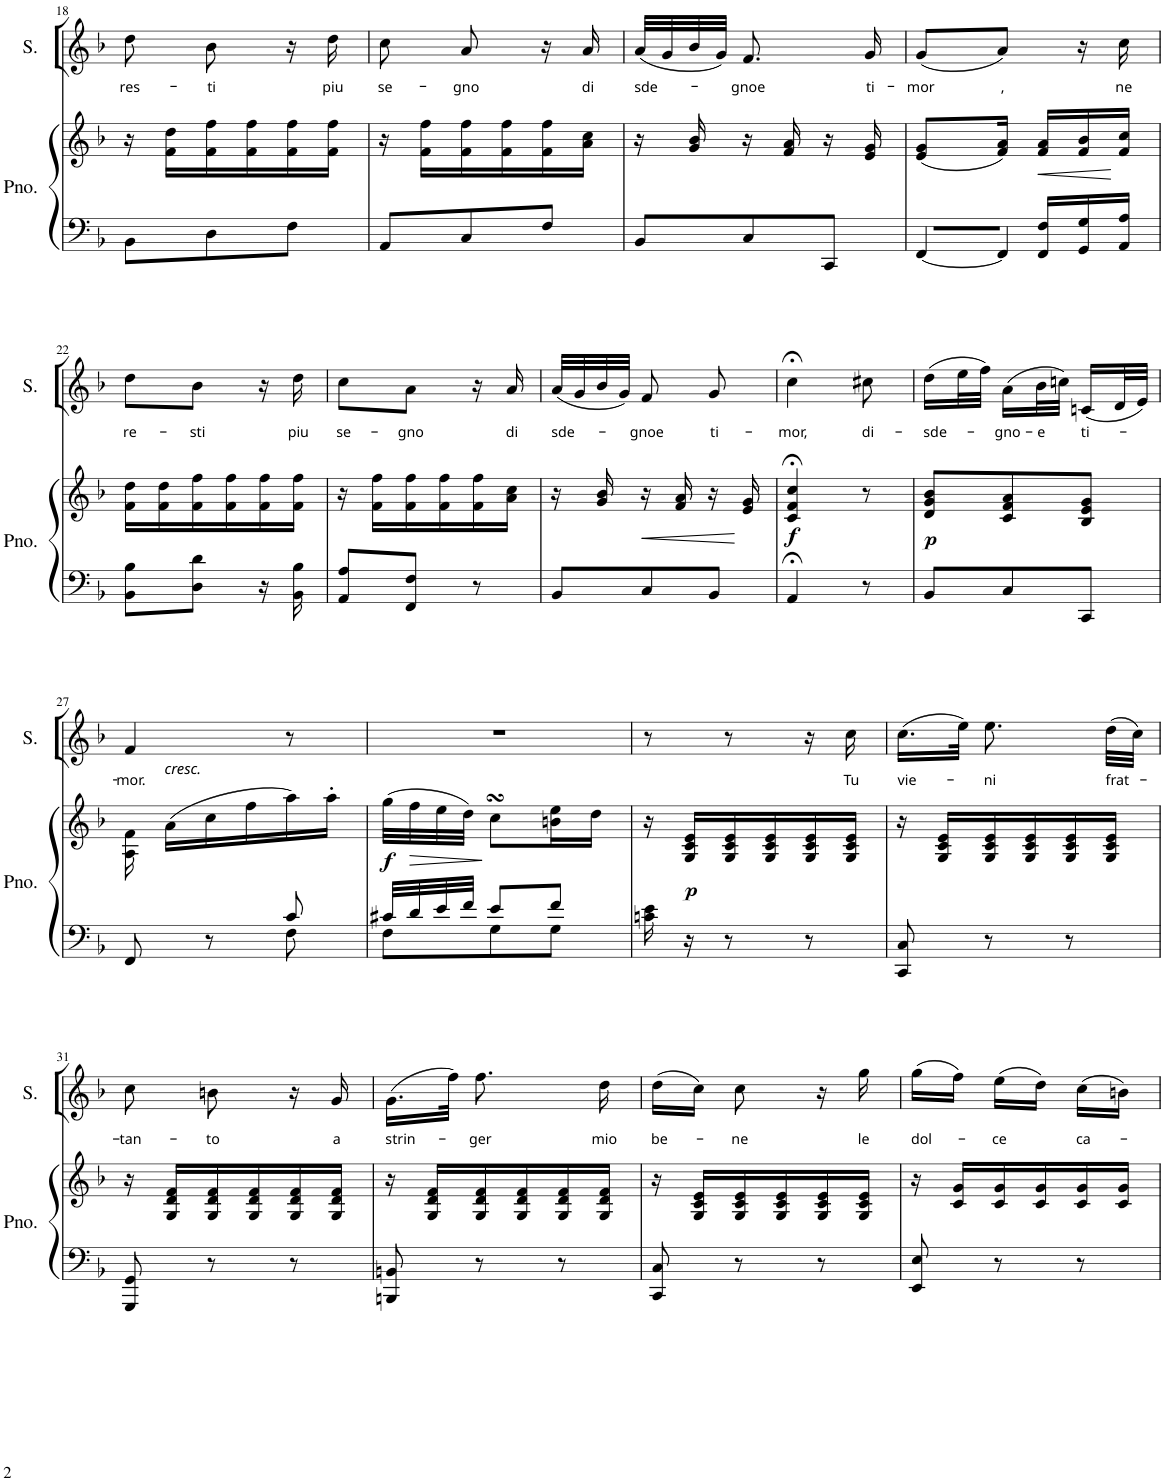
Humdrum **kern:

**kern	**kern	**dynam	**kern	**text
*part2	*part2	*part2	*part1	*part1
*staff3	*staff2	*staff2/3	*staff1	*staff1
*I"Piano	*	*	*I"Soprano	*
*I'Pno.	*	*	*I'S.	*
!!LO:PB:g=z
*clefF4	*clefG2	*	*clefG2	*
*k[b-]	*k[b-]	*	*k[b-]	*
*F:	*F:	*	*F:	*
*M3/8	*M3/8	*	*M3/8	*
=18	=18	=18	=18	=18
!	!	!	!	!LO:LY:b
8BB-\L	16r	.	8dd\	res-
.	16f\ 16dd\LL	.	.	.
!	!	!	!	!LO:LY:b
8D\	16f\ 16ff\	.	8b-\	-ti
.	16f\ 16ff\	.	.	.
8F\J	16f\ 16ff\	.	16r	.
!	!	!	!	!LO:LY:b
.	16f\ 16ff\JJ	.	16dd\	piu
=19	=19	=19	=19	=19
!	!	!	!	!LO:LY:b
8AA/L	16r	.	8cc\	se-
.	16f\ 16ff\LL	.	.	.
!	!	!	!	!LO:LY:b
8C/	16f\ 16ff\	.	8a/	-gno
.	16f\ 16ff\	.	.	.
8F/J	16f\ 16ff\	.	16r	.
!	!	!	!	!LO:LY:b
.	16a\ 16cc\JJ	.	16a/	di
=20	=20	=20	=20	=20
!	!	!	!	!LO:LY:b
8BB-/L	16r	.	(32a/LLL	sde-
.	.	.	32g/	.
.	16g/ 16b-/	.	32b-/	.
.	.	.	32g/JJJ)	.
!	!	!	!	!LO:LY:b
8C/	16r	.	8.f/	-gnoe
.	16f/ 16a/	.	.	.
8CC/J	16r	.	.	.
!	!	!	!	!LO:LY:b
.	16e/ 16g/	.	16g/	ti-
=21	=21	=21	=21	=21
!	!	!	!	!LO:LY:b
[24.FF/	(8e/ 8g/L	.	(8g/L	-mor
16ryy	.	.	.	.
!	!	!	!	!LO:LY:b
24.FF/]	16f/ 16a/Jk)	.	8a/J)	,
!	!	!LO:HP:b	!	!
16FF/ 16F/LL	16f/ 16a/LL	<	.	.
16GG/ 16G/	16f/ 16b-/	.	16r	.
!	!	!	!	!LO:LY:b
16AA/ 16A/JJ	16f/ 16cc/JJ	[	16cc\	ne
!!LO:LB:g=z
=22	=22	=22	=22	=22
!	!	!	!	!LO:LY:b
8BB-\ 8B-\L	16f\ 16dd\LL	.	8dd\L	re-
.	16f\ 16dd\	.	.	.
!	!	!	!	!LO:LY:b
8D\ 8d\J	16f\ 16ff\	.	8b-\J	-sti
.	16f\ 16ff\	.	.	.
16r	16f\ 16ff\	.	16r	.
!	!	!	!	!LO:LY:b
16BB-\ 16B-\	16f\ 16ff\JJ	.	16dd\	piu
=23	=23	=23	=23	=23
!	!	!	!	!LO:LY:b
8AA/ 8A/L	16r	.	8cc\L	se-
.	16f\ 16ff\LL	.	.	.
!	!	!	!	!LO:LY:b
8FF/ 8F/J	16f\ 16ff\	.	8a\J	-gno
.	16f\ 16ff\	.	.	.
8r	16f\ 16ff\	.	16r	.
!	!	!	!	!LO:LY:b
.	16a\ 16cc\JJ	.	16a/	di
=24	=24	=24	=24	=24
!	!	!	!	!LO:LY:b
8BB-/L	16r	.	(32a/LLL	sde-
.	.	.	32g/	.
.	16g/ 16b-/	.	32b-/	.
.	.	.	32g/JJJ)	.
!	!	!LO:HP:b	!	!LO:LY:b
8C/	16r	<	8f/	-gnoe
.	16f/ 16a/	.	.	.
!	!	!	!	!LO:LY:b
8BB-/J	16r	.	8g/	ti-
.	16e/ 16g/	[	.	.
=25	=25	=25	=25	=25
!	!	!LO:DY:b	!	!LO:LY:b
4AA;</	4c/;< 4f/;< 4cc/;<	f	4cc;<\	-mor,
!	!	!	!	!LO:LY:b
8r	8r	.	8cc#X\	di-
=26	=26	=26	=26	=26
!	!	!LO:DY:b	!	!LO:LY:b
8BB-/L	8d/ 8g/ 8b-/L	p	(16dd\LL	-sde-
.	.	.	32ee\L	.
.	.	.	32ff\JJJ)	.
!	!	!	!	!LO:LY:b
8C/	8c/ 8f/ 8a/	.	(16a\LL	-gno-
!	!	!	!	!LO:LY:b
.	.	.	32b-\L	-e
.	.	.	32ccn\JJJ)	.
!	!	!	!	!LO:LY:b
8CC/J	8B-/ 8e/ 8g/J	.	(16cn/LL	ti-
.	.	.	32d/L	.
.	.	.	32e/JJJ)	.
!!LO:LB:g=z
=27	=27	=27	=27	=27
*^	*	*	*	*
!	!	!	!	!	!LO:LY:b
8FF/	8ryy	16A\ 16f\	.	4f/	-mor.
!	!	!LO:TX:a:i:t=cresc.	!	!	!
.	.	(16a\LL	.	.	.
8r	8ryy	16cc\	.	.	.
.	.	16ff\	.	.	.
8F\	8c/	16aa\)	.	8r	.
.	.	16aa'\JJ	.	.	.
=28	=28	=28	=28	=28	=28
!	!	!	!LO:DY:b	!	!
8F\L	32c#X/LLL	(32gg\LLL	f	4.r	.
!	!	!	!LO:HP:b	!	!
.	32d/	32ff\	>	.	.
.	32e/	32ee\	.	.	.
.	32f/JJJ	32dd\JJJ)	.	.	.
8G\	8e/L	8ccsSSS\L	]	.	.
8G\J	8f/J	16bn\ 16ee\L	.	.	.
.	.	16dd\JJ	.	.	.
*v	*v	*	*	*	*
=29	=29	=29	=29	=29
16cn\ 16e\	16r	.	8r	.
!	!	!LO:DY:b	!	!
16r	16G/ 16c/ 16e/LL	p	.	.
8r	16G/ 16c/ 16e/	.	8r	.
.	16G/ 16c/ 16e/	.	.	.
8r	16G/ 16c/ 16e/	.	16r	.
!	!	!	!	!LO:LY:b
.	16G/ 16c/ 16e/JJ	.	16cc\	Tu
=30	=30	=30	=30	=30
!	!	!	!	!LO:LY:b
8CC/ 8C/	16r	.	(16.cc\LL	vie-
.	16G/ 16c/ 16e/LL	.	.	.
.	.	.	32ee\JJk)	.
!	!	!	!	!LO:LY:b
8r	16G/ 16c/ 16e/	.	8.ee\	-ni
.	16G/ 16c/ 16e/	.	.	.
8r	16G/ 16c/ 16e/	.	.	.
!	!	!	!	!LO:LY:b
.	16G/ 16c/ 16e/JJ	.	(32dd\LLL	frat-
.	.	.	32cc\JJJ)	.
!!LO:LB:g=z
=31	=31	=31	=31	=31
!	!	!	!	!LO:LY:b
8GGG/ 8GG/	16r	.	8cc\	-tan-
.	16G/ 16d/ 16f/LL	.	.	.
!	!	!	!	!LO:LY:b
8r	16G/ 16d/ 16f/	.	8bn\	-to
.	16G/ 16d/ 16f/	.	.	.
8r	16G/ 16d/ 16f/	.	16r	.
!	!	!	!	!LO:LY:b
.	16G/ 16d/ 16f/JJ	.	16g/	a
=32	=32	=32	=32	=32
!	!	!	!	!LO:LY:b
8BBBn/ 8BBn/	16r	.	(16.g\LL	strin-
.	16G/ 16d/ 16f/LL	.	.	.
.	.	.	32ff\JJk)	.
!	!	!	!	!LO:LY:b
8r	16G/ 16d/ 16f/	.	8.ff\	-ger
.	16G/ 16d/ 16f/	.	.	.
8r	16G/ 16d/ 16f/	.	.	.
!	!	!	!	!LO:LY:b
.	16G/ 16d/ 16f/JJ	.	16dd\	mio
=33	=33	=33	=33	=33
!	!	!	!	!LO:LY:b
8CC/ 8C/	16r	.	(16dd\LL	be-
.	16G/ 16c/ 16e/LL	.	16cc\JJ)	.
!	!	!	!	!LO:LY:b
8r	16G/ 16c/ 16e/	.	8cc\	-ne
.	16G/ 16c/ 16e/	.	.	.
8r	16G/ 16c/ 16e/	.	16r	.
!	!	!	!	!LO:LY:b
.	16G/ 16c/ 16e/JJ	.	16gg\	le
=34	=34	=34	=34	=34
!	!	!	!	!LO:LY:b
8EE/ 8E/	16r	.	(16gg\LL	dol-
.	16c/ 16g/LL	.	16ff\JJ)	.
!	!	!	!	!LO:LY:b
8r	16c/ 16g/	.	(16ee\LL	-ce
.	16c/ 16g/	.	16dd\JJ)	.
!	!	!	!	!LO:LY:b
8r	16c/ 16g/	.	(16cc\LL	ca-
.	16c/ 16g/JJ	.	16bn\JJ)	.
=	=	=	=	=
*-	*-	*-	*-	*-
